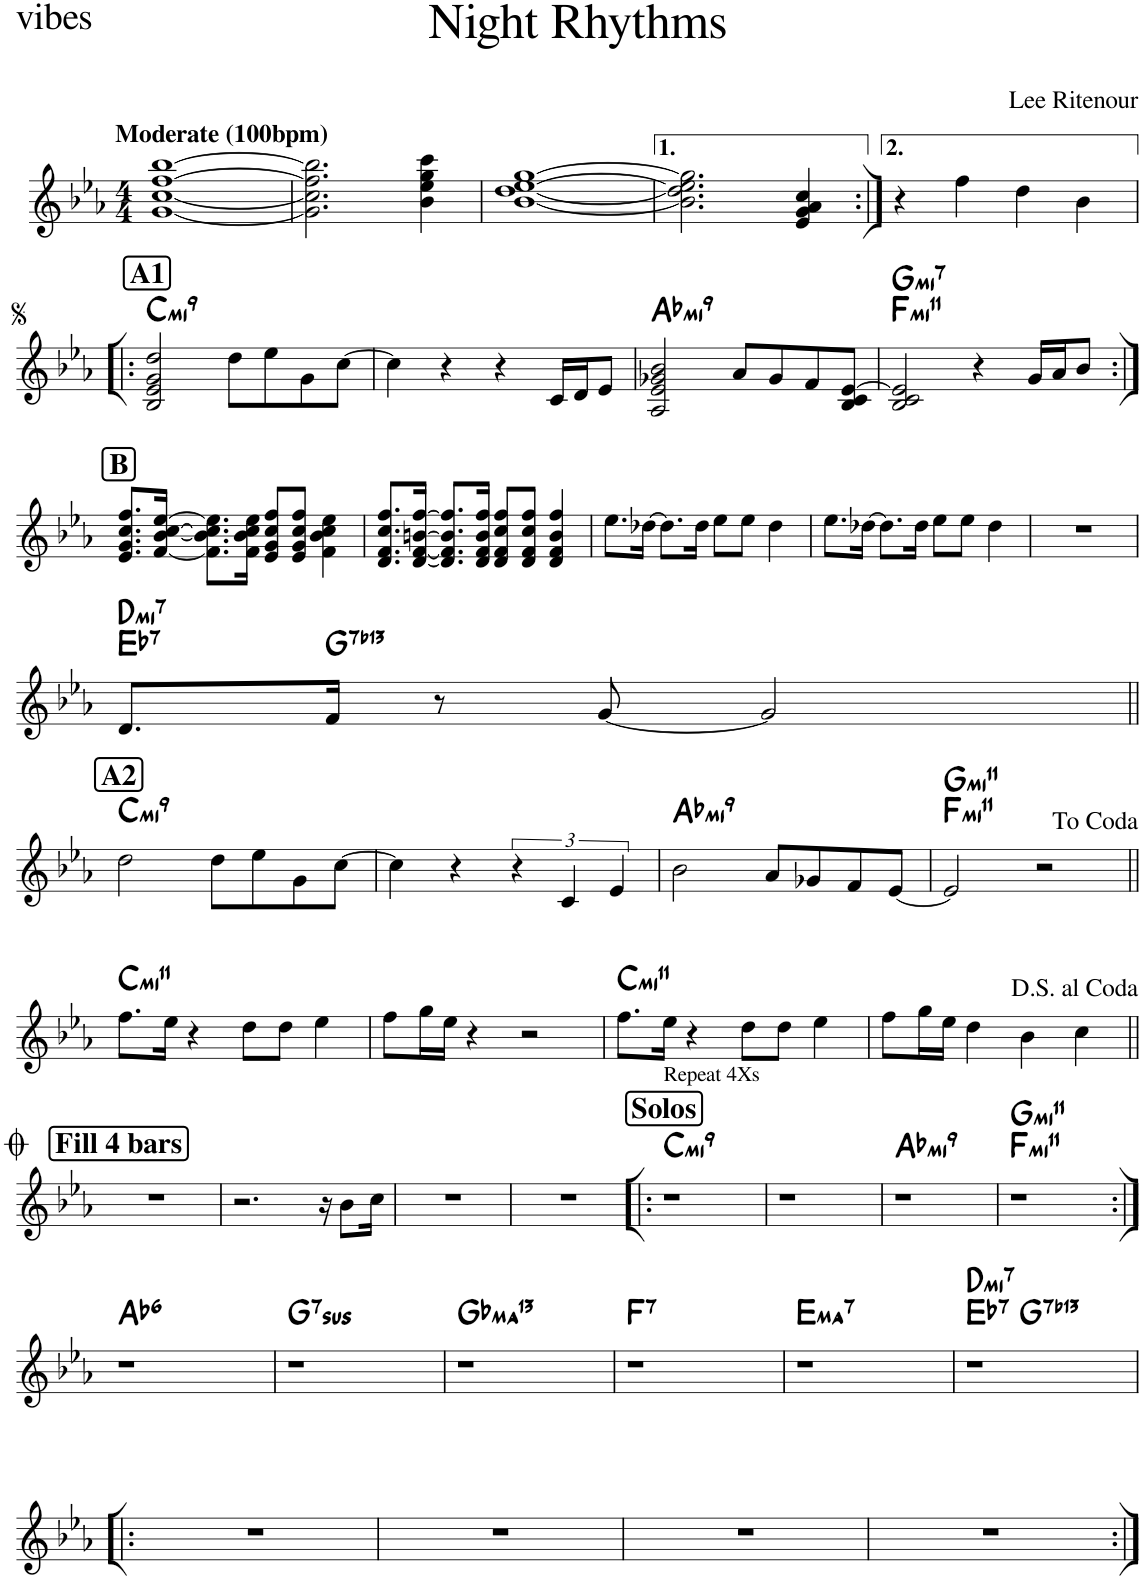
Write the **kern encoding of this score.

**kern	**harte
*part1	*part1
*staff1	*
*I"Vibraphone	*
*I'Vbp	*
*clefG2	*
*k[b-e-a-]	*
*M4/4	*
=1	=1
!LO:TX:a:B:t=Moderate (100bpm)	!
[1g [1cc [1ff [1bb-	.
=2	=2
2.g\] 2.cc\] 2.ff\] 2.bb-\]	.
4b-\ 4ee-\ 4gg\ 4ccc\	.
=3	=3
[1b- [1dd [1ee- [1gg	.
=4	=4
2.b-\] 2.dd\] 2.ee-\] 2.gg\]	.
4e-/ 4g/ 4a-/ 4cc/	.
=5:|!	=5:|!
4r	.
4ff\	.
4dd\	.
4b-\	.
!!LO:LB:g=z
=6!|:	=6!|:
!LO:TX:a:B:t=A1	!LO:H:kt=m9
2B-/ 2e-/ 2g/ 2dd/	C:min9
8dd\L	.
8ee-\	.
8g\	.
[8cc\J	.
=7	=7
4cc\]	.
4r	.
4r	.
16c/LL	.
16d/J	.
8e-/J	.
=8	=8
!	!LO:H:kt=m9
2A-/ 2e-/ 2g-X/ 2b-/	Ab:min9
8a-/L	.
8g-/	.
8f/	.
8B-/ 8c/ [8e-/J	.
=9	=9
!	!LO:H:n=1:kt=m11
!	!LO:H:n=2:kt=m7
2B-/ 2c/ 2e-/]	F:min9(11) G:min7
4r	.
16g/LL	.
16a-/J	.
8b-/J	.
!!LO:LB:g=z
=10:|!	=10:|!
!LO:TX:a:B:t=B	!
8.e-/ 8.g/ 8.cc/ 8.ff/L	.
[16f/ [16b-/ [16cc/ [16ee-/Jk	.
8.f\] 8.b-\] 8.cc\] 8.ee-\]L	.
16f\ 16b-\ 16cc\ 16ee-\Jk	.
8e-/ 8g/ 8cc/ 8ff/L	.
8e-/ 8g/ 8cc/ 8ff/J	.
4f\ 4b-\ 4cc\ 4ee-\	.
=11	=11
8.d/ 8.f/ 8.cc/ 8.ff/L	.
[16d/ [16f/ [16bn/ [16ff/Jk	.
8.d/] 8.f/] 8.b/] 8.ff/]L	.
16d/ 16f/ 16b/ 16ff/Jk	.
8d/ 8f/ 8cc/ 8ff/L	.
8d/ 8f/ 8cc/ 8ff/J	.
4d/ 4f/ 4b/ 4ff/	.
=12	=12
8.ee-\L	.
[16dd-X\Jk	.
8.dd-\L]	.
16dd-\Jk	.
8ee-\L	.
8ee-\J	.
4dd-\	.
=13	=13
8.ee-\L	.
[16dd-X\Jk	.
8.dd-\L]	.
16dd-\Jk	.
8ee-\L	.
8ee-\J	.
4dd-\	.
=14	=14
1r	.
!!LO:LB:g=z
=15	=15
!	!LO:H:n=1:kt=7
!	!LO:H:n=2:kt=m7
8.d/L	Eb:7 D:min7
!	!LO:H:kt=7
16f/Jk	G:7(b13)
8r	.
[8g/	.
2g/]	.
!!LO:LB:g=z
=16||	=16||
!LO:TX:a:B:t=A2	!LO:H:kt=m9
2dd\	C:min9
8dd\L	.
8ee-\	.
8g\	.
[8cc\J	.
=17	=17
4cc\]	.
4r	.
6r	.
6c/	.
6e-/	.
=18	=18
!	!LO:H:kt=m9
2b-\	Ab:min9
8a-/L	.
8g-X/	.
8f/	.
[8e-/J	.
=19	=19
!	!LO:H:n=1:kt=m11
!	!LO:H:n=2:kt=m11
2e-/]	F:min9(11) G:min9(11)
2r	.
!!LO:LB:g=z
=20||	=20||
!	!LO:H:kt=m11
8.ff\L	C:min9(11)
16ee-\Jk	.
4r	.
8dd\L	.
8dd\J	.
4ee-\	.
=21	=21
8ff\L	.
16gg\L	.
16ee-\JJ	.
4r	.
2r	.
=22	=22
!	!LO:H:kt=m11
8.ff\L	C:min9(11)
16ee-\Jk	.
4r	.
8dd\L	.
8dd\J	.
4ee-\	.
=23	=23
8ff\L	.
16gg\L	.
16ee-\JJ	.
4dd\	.
4b-\	.
4cc\	.
!!LO:LB:g=z
=24||	=24||
!LO:TX:a:B:t=Fill 4 bars	!
1r	.
=25	=25
2.r	.
16r	.
8b-\L	.
16cc\Jk	.
=26	=26
1r	.
=27	=27
1r	.
=28!|:	=28!|:
!LO:TX:a:B:t=Solos	!
!LO:TX:a:t=Repeat 4Xs	!LO:H:kt=m9
1r	C:min9
=29	=29
1r	.
=30	=30
!	!LO:H:kt=m9
1r	Ab:min9
=31	=31
!	!LO:H:n=1:kt=m11
!	!LO:H:n=2:kt=m11
1r	F:min9(11) G:min9(11)
!!LO:LB:g=z
=32:|!	=32:|!
!	!LO:H:kt=6
1r	Ab:maj6
=33	=33
!	!LO:H:kt=7sus
1r	G:sus4(7)
=34	=34
!	!LO:H:kt=Maj13
1r	Gb:maj9(11,13)
=35	=35
!	!LO:H:kt=7
1r	F:7
=36	=36
!	!LO:H:kt=Maj7
1r	E:maj7
=37	=37
!	!LO:H:n=1:kt=7
!	!LO:H:n=2:kt=m7
*^	*
1r	4ryy	Eb:7 D:min7
!	!	!LO:H:kt=7
.	2.ryy	G:7(b13)
*v	*v	*
!!LO:LB:g=z
=38!|:	=38!|:
1r	.
=39	=39
1r	.
=40	=40
1r	.
=41	=41
1r	.
=:|!	=:|!
*-	*-
